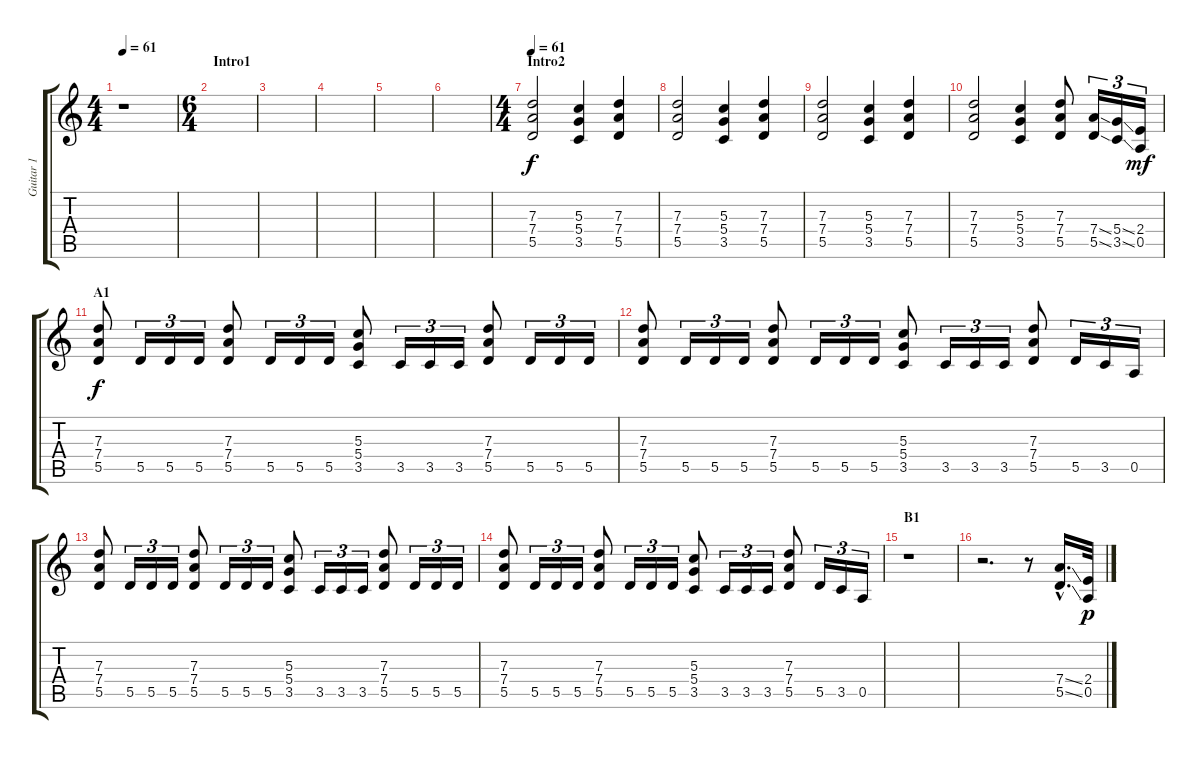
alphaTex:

\track ("Guitar 1" "Guitar 1") {instrument distortionguitar}
\staff {score tabs}
\tuning (E4 B3 G3 D3 A2 E2) {hide}
\ts (4 4)
\tempo 61
\tempo 70
\tempo 61
\clef g2
\ks c
r.1{dy f instrument distortionguitar} |
\ts (6 4)
\section ("" "Intro1")
|
|
|
|
|
\ts (4 4)
\section ("" "Intro2")
\tempo 61
(7.3 7.4 5.5).2 (5.3 5.4 3.5).4 (7.3 7.4 5.5).4 |
(7.3 7.4 5.5).2 (5.3 5.4 3.5).4 (7.3 7.4 5.5).4 |
(7.3 7.4 5.5).2 (5.3 5.4 3.5).4 (7.3 7.4 5.5).4 |
(7.3 7.4 5.5).2 (5.3 5.4 3.5).4 (7.3 7.4 5.5).8 (7.4{ss} 5.5{ss}).16{tu (3 2)} (5.4{ss} 3.5{ss}).16{tu (3 2)} (2.4 0.5).16{tu (3 2) dy mf} |
\section ("" "A1")
(7.3 7.4 5.5).8{dy f} 5.5.16{tu (3 2)} 5.5.16{tu (3 2)} 5.5.16{tu (3 2)} (7.3 7.4 5.5).8 5.5.16{tu (3 2)} 5.5.16{tu (3 2)} 5.5.16{tu (3 2)} (5.3 5.4 3.5).8 3.5.16{tu (3 2)} 3.5.16{tu (3 2)} 3.5.16{tu (3 2)} (7.3 7.4 5.5).8 5.5.16{tu (3 2)} 5.5.16{tu (3 2)} 5.5.16{tu (3 2)} |
(7.3 7.4 5.5).8 5.5.16{tu (3 2)} 5.5.16{tu (3 2)} 5.5.16{tu (3 2)} (7.3 7.4 5.5).8 5.5.16{tu (3 2)} 5.5.16{tu (3 2)} 5.5.16{tu (3 2)} (5.3 5.4 3.5).8 3.5.16{tu (3 2)} 3.5.16{tu (3 2)} 3.5.16{tu (3 2)} (7.3 7.4 5.5).8 5.5.16{tu (3 2)} 3.5.16{tu (3 2)} 0.5.16{tu (3 2)} |
(7.3 7.4 5.5).8 5.5.16{tu (3 2)} 5.5.16{tu (3 2)} 5.5.16{tu (3 2)} (7.3 7.4 5.5).8 5.5.16{tu (3 2)} 5.5.16{tu (3 2)} 5.5.16{tu (3 2)} (5.3 5.4 3.5).8 3.5.16{tu (3 2)} 3.5.16{tu (3 2)} 3.5.16{tu (3 2)} (7.3 7.4 5.5).8 5.5.16{tu (3 2)} 5.5.16{tu (3 2)} 5.5.16{tu (3 2)} |
(7.3 7.4 5.5).8 5.5.16{tu (3 2)} 5.5.16{tu (3 2)} 5.5.16{tu (3 2)} (7.3 7.4 5.5).8 5.5.16{tu (3 2)} 5.5.16{tu (3 2)} 5.5.16{tu (3 2)} (5.3 5.4 3.5).8 3.5.16{tu (3 2)} 3.5.16{tu (3 2)} 3.5.16{tu (3 2)} (7.3 7.4 5.5).8 5.5.16{tu (3 2)} 3.5.16{tu (3 2)} 0.5.16{tu (3 2)} |
\section ("" "B1")
r.1 |
r.2{d} r.8 (7.4{ss hac} 5.5{ss hac}).16{d} (2.4 0.5).32{dy p}
